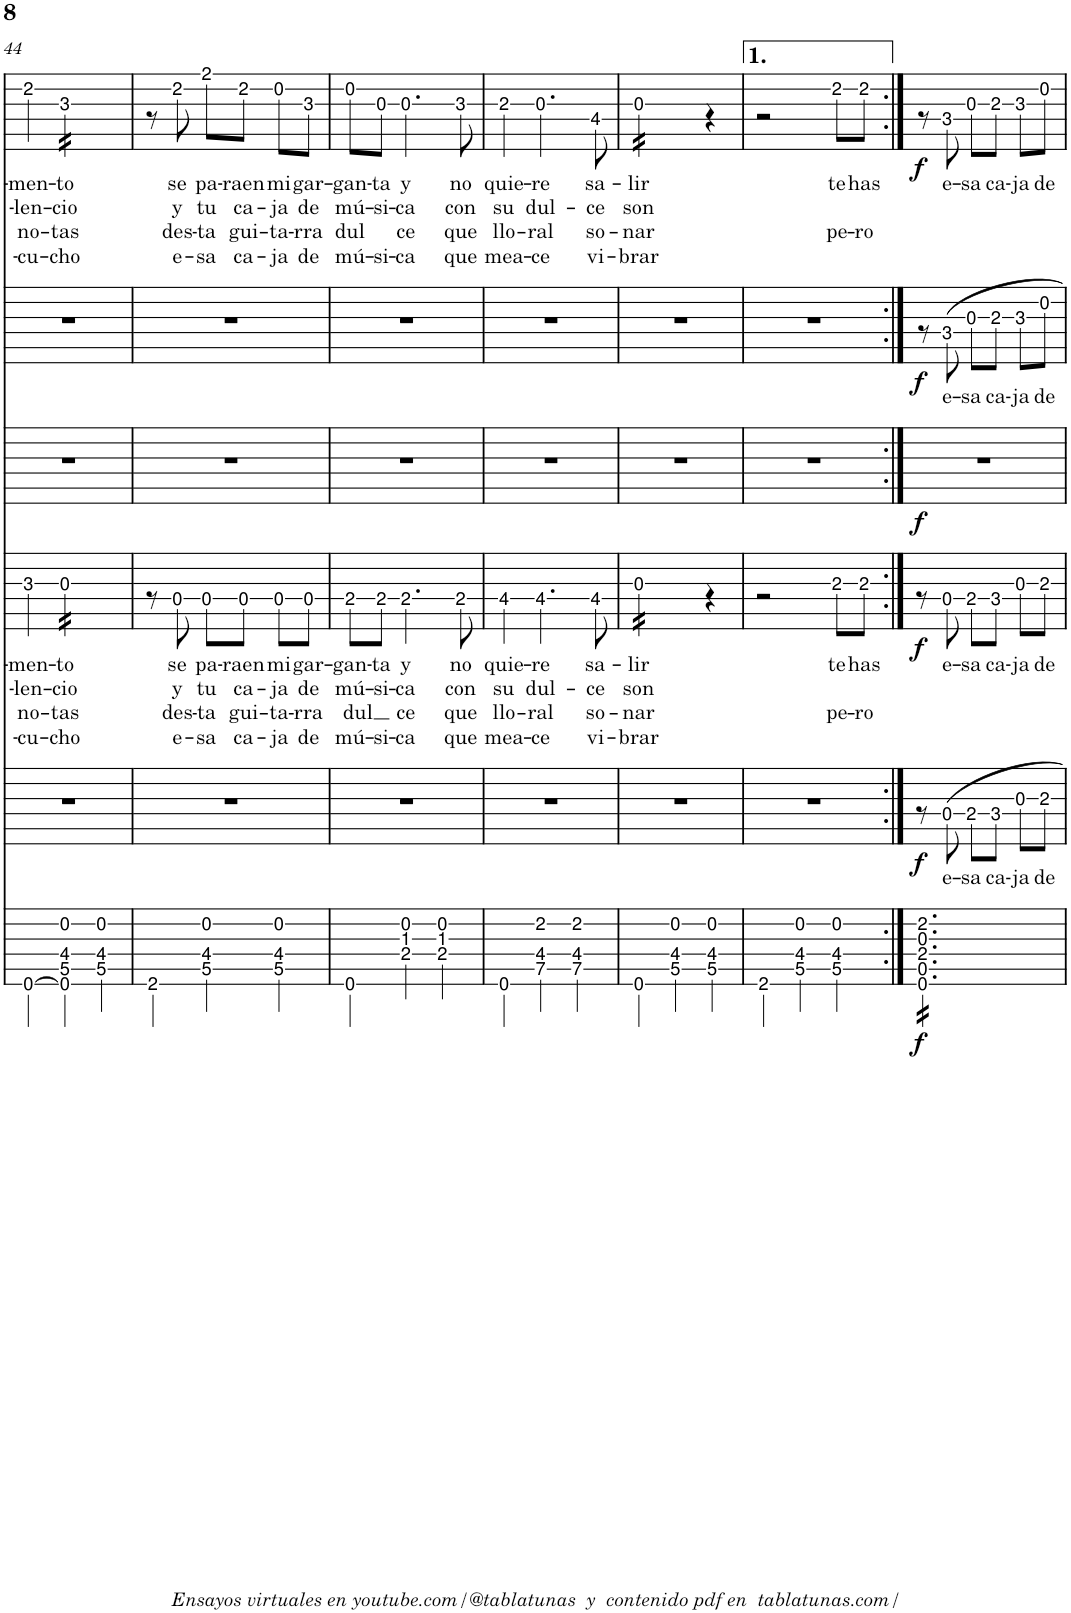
**kern	**dynam	**kern	**text	**dynam	**kern	**text	**text	**text	**text	**dynam	**kern	**dynam	**kern	**text	**dynam	**kern	**text	**text	**text	**text	**dynam
*part6	*part6	*part5	*part5	*part5	*part4	*part4	*part4	*part4	*part4	*part4	*part3	*part3	*part2	*part2	*part2	*part1	*part1	*part1	*part1	*part1	*part1
*staff6	*staff6	*staff5	*staff5	*staff5	*staff4	*staff4	*staff4	*staff4	*staff4	*staff4	*staff3	*staff3	*staff2	*staff2	*staff2	*staff1	*staff1	*staff1	*staff1	*staff1	*staff1
*I"Guitarra	*	*I"Laúd	*	*	*I"Bajo	*	*	*	*	*	*I"Bandurria 2	*	*I"Bandurria 1	*	*	*I"Mezzo	*	*	*	*	*
!!LO:PB:g=z
*	*	*	*	*	*	*	*	*	*	*	*	*	*	*	*	*	*	*	*	*	*
*k[f#]	*	*k[f#]	*	*	*k[f#]	*	*	*	*	*	*k[f#]	*	*k[f#]	*	*	*k[f#]	*	*	*	*	*
*M3/4	*	*M3/4	*	*	*M3/4	*	*	*	*	*	*M3/4	*	*M3/4	*	*	*M3/4	*	*	*	*	*
=44	=44	=44	=44	=44	=44	=44	=44	=44	=44	=44	=44	=44	=44	=44	=44	=44	=44	=44	=44	=44	=44
!	!	!	!	!	!	!LO:LY:b	!LO:LY:b	!LO:LY:b	!LO:LY:b	!	!	!	!	!	!	!	!LO:LY:b	!LO:LY:b	!LO:LY:b	!LO:LY:b	!
[4BBB\	.	2.r	.	.	4d\	-men-	-len-	no-	-cu-	.	2.r	.	2.r	.	.	4ff#\	-men-	-len-	no-	-cu-	.
!	!	!	!	!	!	!LO:LY:b	!LO:LY:b	!LO:LY:b	!LO:LY:b	!	!	!	!	!	!	!	!LO:LY:b	!LO:LY:b	!LO:LY:b	!LO:LY:b	!
4BBB\] 4D\ 4F#\ 4B\	.	.	.	.	2B\	-to	-cio	-tas	-cho	.	.	.	.	.	.	2dd\	-to	-cio	-tas	-cho	.
4D\ 4F#\ 4B\	.	.	.	.	.	.	.	.	.	.	.	.	.	.	.	.	.	.	.	.	.
=45	=45	=45	=45	=45	=45	=45	=45	=45	=45	=45	=45	=45	=45	=45	=45	=45	=45	=45	=45	=45	=45
4FF#\	.	2.r	.	.	8r	.	.	.	.	.	2.r	.	2.r	.	.	8r	.	.	.	.	.
!	!	!	!	!	!	!LO:LY:b	!LO:LY:b	!LO:LY:b	!LO:LY:b	!	!	!	!	!	!	!	!LO:LY:b	!LO:LY:b	!LO:LY:b	!LO:LY:b	!
.	.	.	.	.	8F#\	se	y	des-	e-	.	.	.	.	.	.	8ff#\	se	y	des-	e-	.
!	!	!	!	!	!	!LO:LY:b	!LO:LY:b	!LO:LY:b	!LO:LY:b	!	!	!	!	!	!	!	!LO:LY:b	!LO:LY:b	!LO:LY:b	!LO:LY:b	!
4D\ 4F#\ 4B\	.	.	.	.	8F#\L	pa-	tu	-ta	-sa	.	.	.	.	.	.	8bb\L	pa-	tu	-ta	-sa	.
!	!	!	!	!	!	!LO:LY:b	!LO:LY:b	!LO:LY:b	!LO:LY:b	!	!	!	!	!	!	!	!LO:LY:b	!LO:LY:b	!LO:LY:b	!LO:LY:b	!
.	.	.	.	.	8F#\J	-raen	ca-	gui-	ca-	.	.	.	.	.	.	8ff#\J	-raen	ca-	gui-	ca-	.
!	!	!	!	!	!	!LO:LY:b	!LO:LY:b	!LO:LY:b	!LO:LY:b	!	!	!	!	!	!	!	!LO:LY:b	!LO:LY:b	!LO:LY:b	!LO:LY:b	!
4D\ 4F#\ 4B\	.	.	.	.	8F#\L	mi	-ja	-ta-	-ja	.	.	.	.	.	.	8ee\L	mi	-ja	-ta-	-ja	.
!	!	!	!	!	!	!LO:LY:b	!LO:LY:b	!LO:LY:b	!LO:LY:b	!	!	!	!	!	!	!	!LO:LY:b	!LO:LY:b	!LO:LY:b	!LO:LY:b	!
.	.	.	.	.	8F#\J	gar-	de	-rra	de	.	.	.	.	.	.	8dd\J	gar-	de	-rra	de	.
=46	=46	=46	=46	=46	=46	=46	=46	=46	=46	=46	=46	=46	=46	=46	=46	=46	=46	=46	=46	=46	=46
!	!	!	!	!	!	!LO:LY:b	!LO:LY:b	!LO:LY:b	!LO:LY:b	!	!	!	!	!	!	!	!LO:LY:b	!LO:LY:b	!LO:LY:b	!LO:LY:b	!
4EE\	.	2.r	.	.	8A-\L	-gan-	mú-	-dul	mú-	.	2.r	.	2.r	.	.	8ee\L	-gan-	mú-	-dul	mú-	.
!	!	!	!	!	!	!LO:LY:b	!LO:LY:b	!	!LO:LY:b	!	!	!	!	!	!	!	!LO:LY:b	!LO:LY:b	!	!LO:LY:b	!
.	.	.	.	.	8G#\J	-ta	-si-	.	-si-	.	.	.	.	.	.	8b\J	-ta	-si-	.	-si-	.
!	!	!	!	!	!	!LO:LY:b	!LO:LY:b	!LO:LY:b	!LO:LY:b	!	!	!	!	!	!	!	!LO:LY:b	!LO:LY:b	!LO:LY:b	!LO:LY:b	!
4E\ 4G#X\ 4B\	.	.	.	.	4.G#\	y	-ca	ce	-ca	.	.	.	.	.	.	4.b\	y	-ca	ce	-ca	.
4E\ 4G#\ 4B\	.	.	.	.	.	.	.	.	.	.	.	.	.	.	.	.	.	.	.	.	.
!	!	!	!	!	!	!LO:LY:b	!LO:LY:b	!LO:LY:b	!LO:LY:b	!	!	!	!	!	!	!	!LO:LY:b	!LO:LY:b	!LO:LY:b	!LO:LY:b	!
.	.	.	.	.	8A-\	no	con	que	que	.	.	.	.	.	.	8dd\	no	con	que	que	.
=47	=47	=47	=47	=47	=47	=47	=47	=47	=47	=47	=47	=47	=47	=47	=47	=47	=47	=47	=47	=47	=47
!	!	!	!	!	!	!LO:LY:b	!LO:LY:b	!LO:LY:b	!LO:LY:b	!	!	!	!	!	!	!	!LO:LY:b	!LO:LY:b	!LO:LY:b	!LO:LY:b	!
4CC#X\	.	2.r	.	.	4B-X\	quie-	su	llo-	mea-	.	2.r	.	2.r	.	.	4cc#X\	quie-	su	llo-	mea-	.
!	!	!	!	!	!	!LO:LY:b	!LO:LY:b	!LO:LY:b	!LO:LY:b	!	!	!	!	!	!	!	!LO:LY:b	!LO:LY:b	!LO:LY:b	!LO:LY:b	!
4E\ 4F#\ 4c#X\	.	.	.	.	4.B-\	-re	dul-	-ral	-ce	.	.	.	.	.	.	4.b\	-re	dul-	-ral	-ce	.
4E\ 4F#\ 4c#\	.	.	.	.	.	.	.	.	.	.	.	.	.	.	.	.	.	.	.	.	.
!	!	!	!	!	!	!LO:LY:b	!LO:LY:b	!LO:LY:b	!LO:LY:b	!	!	!	!	!	!	!	!LO:LY:b	!LO:LY:b	!LO:LY:b	!LO:LY:b	!
.	.	.	.	.	8A#\	sa-	-ce	so-	vi-	.	.	.	.	.	.	8b-X\	sa-	-ce	so-	vi-	.
=48	=48	=48	=48	=48	=48	=48	=48	=48	=48	=48	=48	=48	=48	=48	=48	=48	=48	=48	=48	=48	=48
!	!	!	!	!	!	!LO:LY:b	!LO:LY:b	!LO:LY:b	!LO:LY:b	!	!	!	!	!	!	!	!LO:LY:b	!LO:LY:b	!LO:LY:b	!LO:LY:b	!
4BBB\	.	2.r	.	.	2B\	-lir	son	-nar	-brar	.	2.r	.	2.r	.	.	2b\	-lir	son	-nar	-brar	.
4D\ 4F#\ 4B\	.	.	.	.	.	.	.	.	.	.	.	.	.	.	.	.	.	.	.	.	.
4D\ 4F#\ 4B\	.	.	.	.	4r	.	.	.	.	.	.	.	.	.	.	4r	.	.	.	.	.
=49	=49	=49	=49	=49	=49	=49	=49	=49	=49	=49	=49	=49	=49	=49	=49	=49	=49	=49	=49	=49	=49
4FF#\	.	2.r	.	.	2r	.	.	.	.	.	2.r	.	2.r	.	.	2r	.	.	.	.	.
4D\ 4F#\ 4B\	.	.	.	.	.	.	.	.	.	.	.	.	.	.	.	.	.	.	.	.	.
!	!	!	!	!	!	!LO:LY:b	!	!LO:LY:b	!	!	!	!	!	!	!	!	!LO:LY:b	!	!LO:LY:b	!	!
4D\ 4F#\ 4B\	.	.	.	.	8c#X\L	te	.	pe-	.	.	.	.	.	.	.	8ff#\L	te	.	pe-	.	.
!	!	!	!	!	!	!LO:LY:b	!	!LO:LY:b	!	!	!	!	!	!	!	!	!LO:LY:b	!	!LO:LY:b	!	!
.	.	.	.	.	8c#\J	has	.	-ro	.	.	.	.	.	.	.	8ff#\J	has	.	-ro	.	.
=50:|!	=50:|!	=50:|!	=50:|!	=50:|!	=50:|!	=50:|!	=50:|!	=50:|!	=50:|!	=50:|!	=50:|!	=50:|!	=50:|!	=50:|!	=50:|!	=50:|!	=50:|!	=50:|!	=50:|!	=50:|!	=50:|!
!	!LO:DY:b	!	!	!LO:DY:b	!	!	!	!	!	!LO:DY:b	!	!LO:DY:b	!	!	!LO:DY:b	!	!	!	!	!	!LO:DY:b
2.EE\ 2.AA\ 2.E\ 2.G\ 2.c#X\	f	8r	.	f	8r	.	.	.	.	f	2.r	f	8r	.	f	8r	.	.	.	.	f
!	!	!	!LO:LY:b	!	!	!LO:LY:b	!	!	!	!	!	!	!	!LO:LY:b	!	!	!LO:LY:b	!	!	!	!
.	.	8F#\	e-	.	8F#\	e-	.	.	.	.	.	.	8a\	e-	.	8a\	e-	.	.	.	.
!	!	!	!LO:LY:b	!	!	!LO:LY:b	!	!	!	!	!	!	!	!LO:LY:b	!	!	!LO:LY:b	!	!	!	!
.	.	8G#X\L	-sa	.	8G#X\L	-sa	.	.	.	.	.	.	8b\L	sa	.	8b\L	sa	.	.	.	.
!	!	!	!LO:LY:b	!	!	!LO:LY:b	!	!	!	!	!	!	!	!LO:LY:b	!	!	!LO:LY:b	!	!	!	!
.	.	8A\J	ca-	.	8A\J	ca-	.	.	.	.	.	.	8cc#X\J	ca-	.	8cc#X\J	ca-	.	.	.	.
!	!	!	!LO:LY:b	!	!	!LO:LY:b	!	!	!	!	!	!	!	!LO:LY:b	!	!	!LO:LY:b	!	!	!	!
.	.	8B\L	-ja	.	8B\L	-ja	.	.	.	.	.	.	8dd\L	-ja	.	8dd\L	-ja	.	.	.	.
!	!	!	!LO:LY:b	!	!	!LO:LY:b	!	!	!	!	!	!	!	!LO:LY:b	!	!	!LO:LY:b	!	!	!	!
.	.	8c#X\J	de	.	8c#X\J	de	.	.	.	.	.	.	8ee\J	de	.	8ee\J	de	.	.	.	.
=	=	=	=	=	=	=	=	=	=	=	=	=	=	=	=	=	=	=	=	=	=
*-	*-	*-	*-	*-	*-	*-	*-	*-	*-	*-	*-	*-	*-	*-	*-	*-	*-	*-	*-	*-	*-
